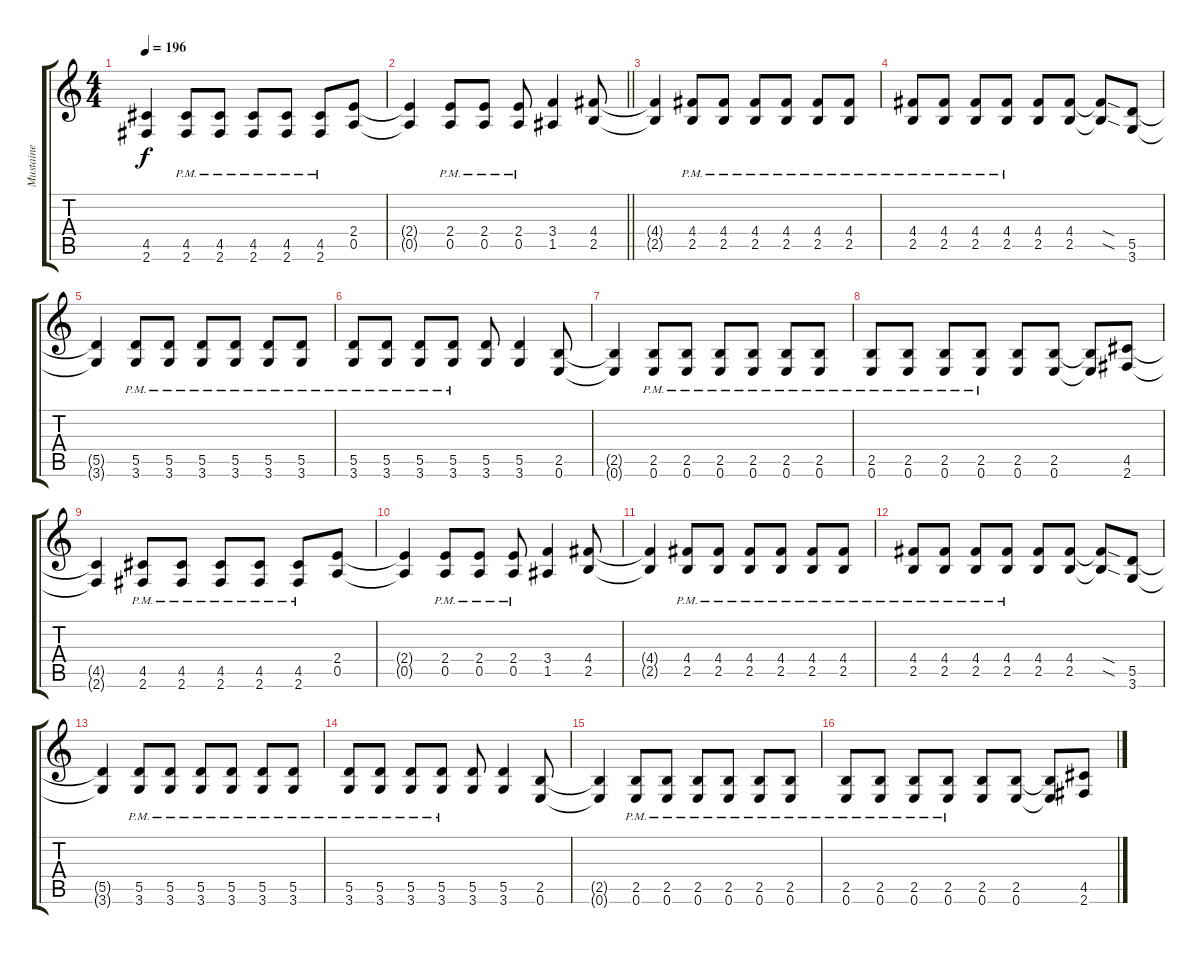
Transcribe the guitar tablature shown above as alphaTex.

\track ("Mustaine" "Mustaine") {instrument distortionguitar}
\staff {score tabs}
\tuning (E4 B3 G3 D3 A2 E2) {hide}
\ts (4 4)
\tempo 196
\clef g2
\ks c
(4.5{t} 2.6{t}).4{dy f} (4.5{pm} 2.6{pm}).8 (4.5{pm} 2.6{pm}).8 (4.5{pm} 2.6{pm}).8 (4.5{pm} 2.6{pm}).8 (4.5{pm} 2.6{pm}).8 (2.4 0.5).8 |
\barLineRight lightlight
(2.4{t} 0.5{t}).4 (2.4{pm} 0.5{pm}).8 (2.4{pm} 0.5{pm}).8 (2.4{pm} 0.5{pm}).8 (3.4 1.5).4 (4.4 2.5).8 |
(4.4{t} 2.5{t}).4 (4.4{pm} 2.5{pm}).8 (4.4{pm} 2.5{pm}).8 (4.4{pm} 2.5{pm}).8 (4.4{pm} 2.5{pm}).8 (4.4{pm} 2.5{pm}).8 (4.4{pm} 2.5{pm}).8 |
(4.4{pm} 2.5{pm}).8 (4.4{pm} 2.5{pm}).8 (4.4{pm} 2.5{pm}).8 (4.4{pm} 2.5{pm}).8 (4.4 2.5).8 (4.4 2.5).8 (4.4{sod t} 2.5{sod t}).8 (5.5 3.6).8 |
(5.5{t} 3.6{t}).4 (5.5{pm} 3.6{pm}).8 (5.5{pm} 3.6{pm}).8 (5.5{pm} 3.6{pm}).8 (5.5{pm} 3.6{pm}).8 (5.5{pm} 3.6{pm}).8 (5.5{pm} 3.6{pm}).8 |
(5.5{pm} 3.6{pm}).8 (5.5{pm} 3.6{pm}).8 (5.5{pm} 3.6{pm}).8 (5.5{pm} 3.6{pm}).8 (5.5 3.6).8 (5.5 3.6).4 (2.5 0.6).8 |
(2.5{t} 0.6{t}).4 (2.5{pm} 0.6{pm}).8 (2.5{pm} 0.6{pm}).8 (2.5{pm} 0.6{pm}).8 (2.5{pm} 0.6{pm}).8 (2.5{pm} 0.6{pm}).8 (2.5{pm} 0.6{pm}).8 |
(2.5{pm} 0.6{pm}).8 (2.5{pm} 0.6{pm}).8 (2.5{pm} 0.6{pm}).8 (2.5{pm} 0.6{pm}).8 (2.5 0.6).8 (2.5 0.6).8 (2.5{t} 0.6{t}).8 (4.5 2.6).8 |
(4.5{t} 2.6{t}).4 (4.5{pm} 2.6{pm}).8 (4.5{pm} 2.6{pm}).8 (4.5{pm} 2.6{pm}).8 (4.5{pm} 2.6{pm}).8 (4.5{pm} 2.6{pm}).8 (2.4 0.5).8 |
(2.4{t} 0.5{t}).4 (2.4{pm} 0.5{pm}).8 (2.4{pm} 0.5{pm}).8 (2.4{pm} 0.5{pm}).8 (3.4 1.5).4 (4.4 2.5).8 |
(4.4{t} 2.5{t}).4 (4.4{pm} 2.5{pm}).8 (4.4{pm} 2.5{pm}).8 (4.4{pm} 2.5{pm}).8 (4.4{pm} 2.5{pm}).8 (4.4{pm} 2.5{pm}).8 (4.4{pm} 2.5{pm}).8 |
(4.4{pm} 2.5{pm}).8 (4.4{pm} 2.5{pm}).8 (4.4{pm} 2.5{pm}).8 (4.4{pm} 2.5{pm}).8 (4.4 2.5).8 (4.4 2.5).8 (4.4{sod t} 2.5{sod t}).8 (5.5 3.6).8 |
(5.5{t} 3.6{t}).4 (5.5{pm} 3.6{pm}).8 (5.5{pm} 3.6{pm}).8 (5.5{pm} 3.6{pm}).8 (5.5{pm} 3.6{pm}).8 (5.5{pm} 3.6{pm}).8 (5.5{pm} 3.6{pm}).8 |
(5.5{pm} 3.6{pm}).8 (5.5{pm} 3.6{pm}).8 (5.5{pm} 3.6{pm}).8 (5.5{pm} 3.6{pm}).8 (5.5 3.6).8 (5.5 3.6).4 (2.5 0.6).8 |
(2.5{t} 0.6{t}).4 (2.5{pm} 0.6{pm}).8 (2.5{pm} 0.6{pm}).8 (2.5{pm} 0.6{pm}).8 (2.5{pm} 0.6{pm}).8 (2.5{pm} 0.6{pm}).8 (2.5{pm} 0.6{pm}).8 |
(2.5{pm} 0.6{pm}).8 (2.5{pm} 0.6{pm}).8 (2.5{pm} 0.6{pm}).8 (2.5{pm} 0.6{pm}).8 (2.5 0.6).8 (2.5 0.6).8 (2.5{t} 0.6{t}).8 (4.5 2.6).8
